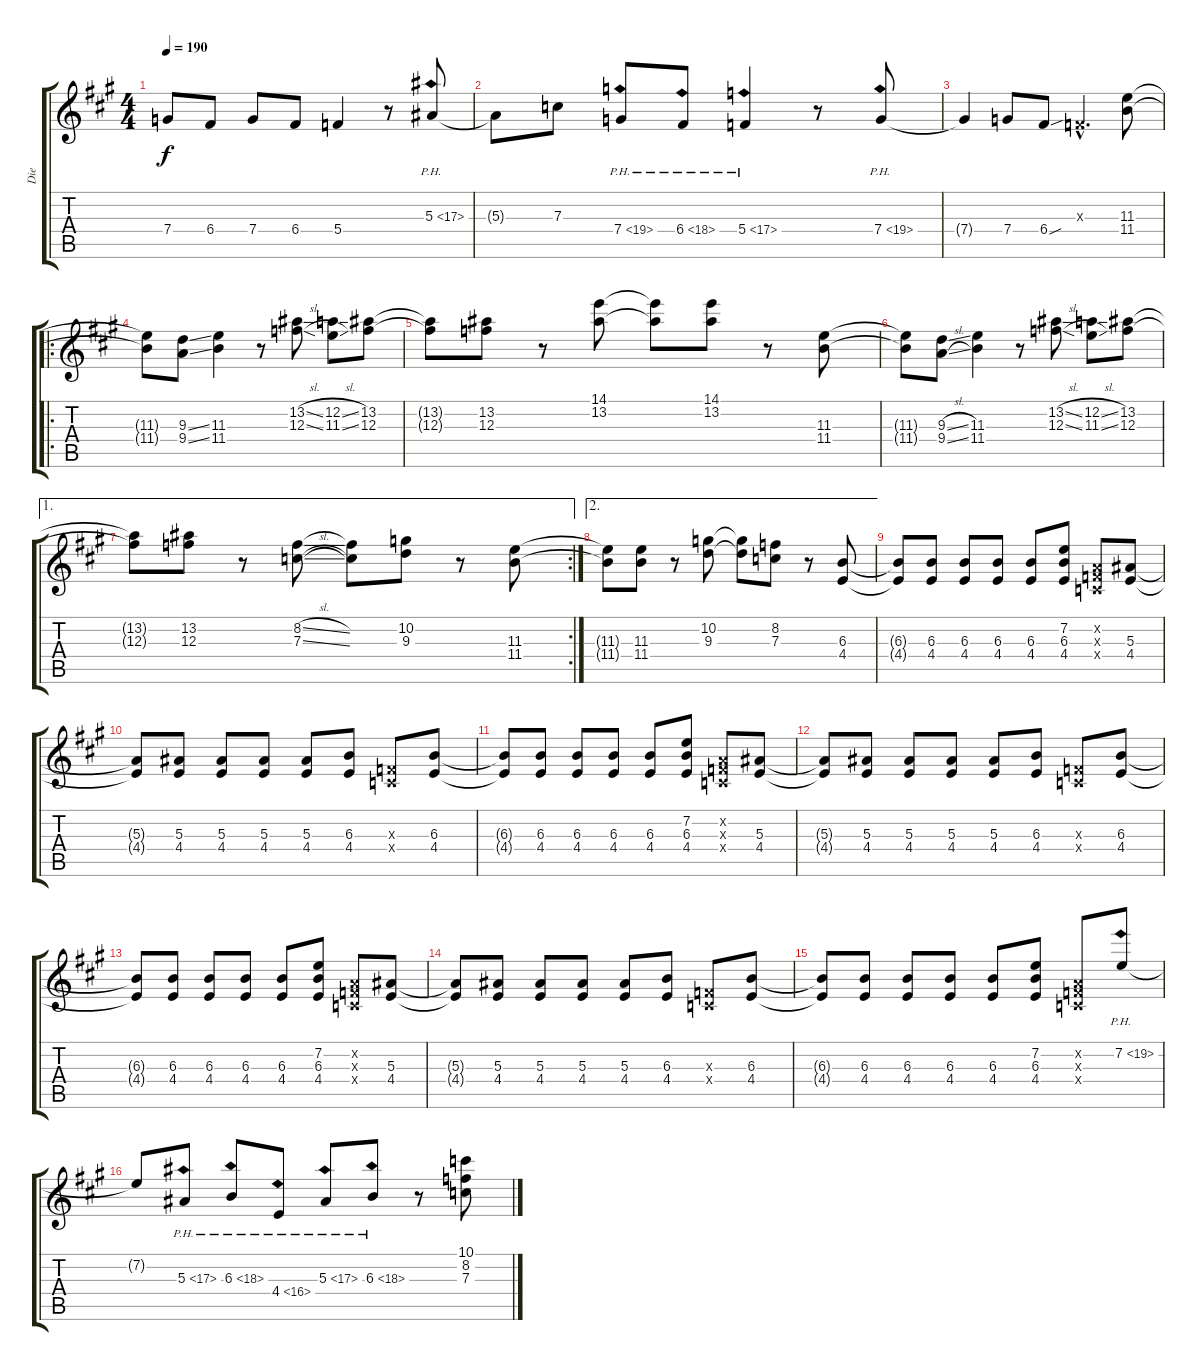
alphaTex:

\track ("Die" "Die") {instrument distortionguitar}
\staff {score tabs}
\tuning (D4 A3 F3 C3 G2 D2) {hide}
\ts (4 4)
\tempo 190
\clef g2
\ks a
7.4{t}.8{dy f} 6.4.8 7.4.8 6.4.8 5.4.4 r.8 5.3{ph 12}.8 |
5.3{t}.8 7.3.8 7.4{ph 12}.8 6.4{ph 12}.8 5.4{ph 12}.4 r.8 7.4{ph 12}.8 |
7.4{t}.4 7.4.8 6.4{sou}.8 0.3{hac x}.4{d} (11.3 11.4).8 |
\ro
(11.3{t} 11.4{t}).8 (9.3{ss} 9.4{ss}).8 (11.3 11.4).4 r.8 (13.2{sl} 12.3{sl}).8 (12.2{sl} 11.3{sl}).8 (13.2 12.3).8 |
(13.2{t} 12.3{t}).8 (13.2 12.3).8 r.8 (14.1 13.2).8 (14.1{t} 13.2{t}).8 (14.1 13.2).8 r.8 (11.3 11.4).8 |
(11.3{t} 11.4{t}).8 (9.3{sl} 9.4{sl}).8 (11.3 11.4).4 r.8 (13.2{sl} 12.3{sl}).8 (12.2{sl} 11.3{sl}).8 (13.2 12.3).8 |
\ae 1
\rc 2
(13.2{t} 12.3{t}).8 (13.2 12.3).8 r.8 (8.2{sl} 7.3{sl}).8 (8.2{t} 7.3{t}).8 (10.2 9.3).8 r.8 (11.3 11.4).8 |
\ae 2
(11.3{t} 11.4{t}).8 (11.3 11.4).8 r.8 (10.2 9.3).8 (10.2{t} 9.3{t}).8 (8.2 7.3).8 r.8 (6.3 4.4).8 |
(6.3{t} 4.4{t}).8 (6.3 4.4).8 (6.3 4.4).8 (6.3 4.4).8 (6.3 4.4).8 (7.2 6.3 4.4).8 (0.2{x} 0.3{x} 0.4{x}).8 (5.3 4.4).8 |
(5.3{t} 4.4{t}).8 (5.3 4.4).8 (5.3 4.4).8 (5.3 4.4).8 (5.3 4.4).8 (6.3 4.4).8 (0.3{x} 0.4{x}).8 (6.3 4.4).8 |
(6.3{t} 4.4{t}).8 (6.3 4.4).8 (6.3 4.4).8 (6.3 4.4).8 (6.3 4.4).8 (7.2 6.3 4.4).8 (0.2{x} 0.3{x} 0.4{x}).8 (5.3 4.4).8 |
(5.3{t} 4.4{t}).8 (5.3 4.4).8 (5.3 4.4).8 (5.3 4.4).8 (5.3 4.4).8 (6.3 4.4).8 (0.3{x} 0.4{x}).8 (6.3 4.4).8 |
(6.3{t} 4.4{t}).8 (6.3 4.4).8 (6.3 4.4).8 (6.3 4.4).8 (6.3 4.4).8 (7.2 6.3 4.4).8 (0.2{x} 0.3{x} 0.4{x}).8 (5.3 4.4).8 |
(5.3{t} 4.4{t}).8 (5.3 4.4).8 (5.3 4.4).8 (5.3 4.4).8 (5.3 4.4).8 (6.3 4.4).8 (0.3{x} 0.4{x}).8 (6.3 4.4).8 |
(6.3{t} 4.4{t}).8 (6.3 4.4).8 (6.3 4.4).8 (6.3 4.4).8 (6.3 4.4).8 (7.2 6.3 4.4).8 (0.2{x} 0.3{x} 0.4{x}).8 7.2{ph 12}.8 |
7.2{t}.8 5.3{ph 12}.8 6.3{ph 12}.8 4.4{ph 12}.8 5.3{ph 12}.8 6.3{ph 12}.8 r.8 (10.1 8.2 7.3).8
